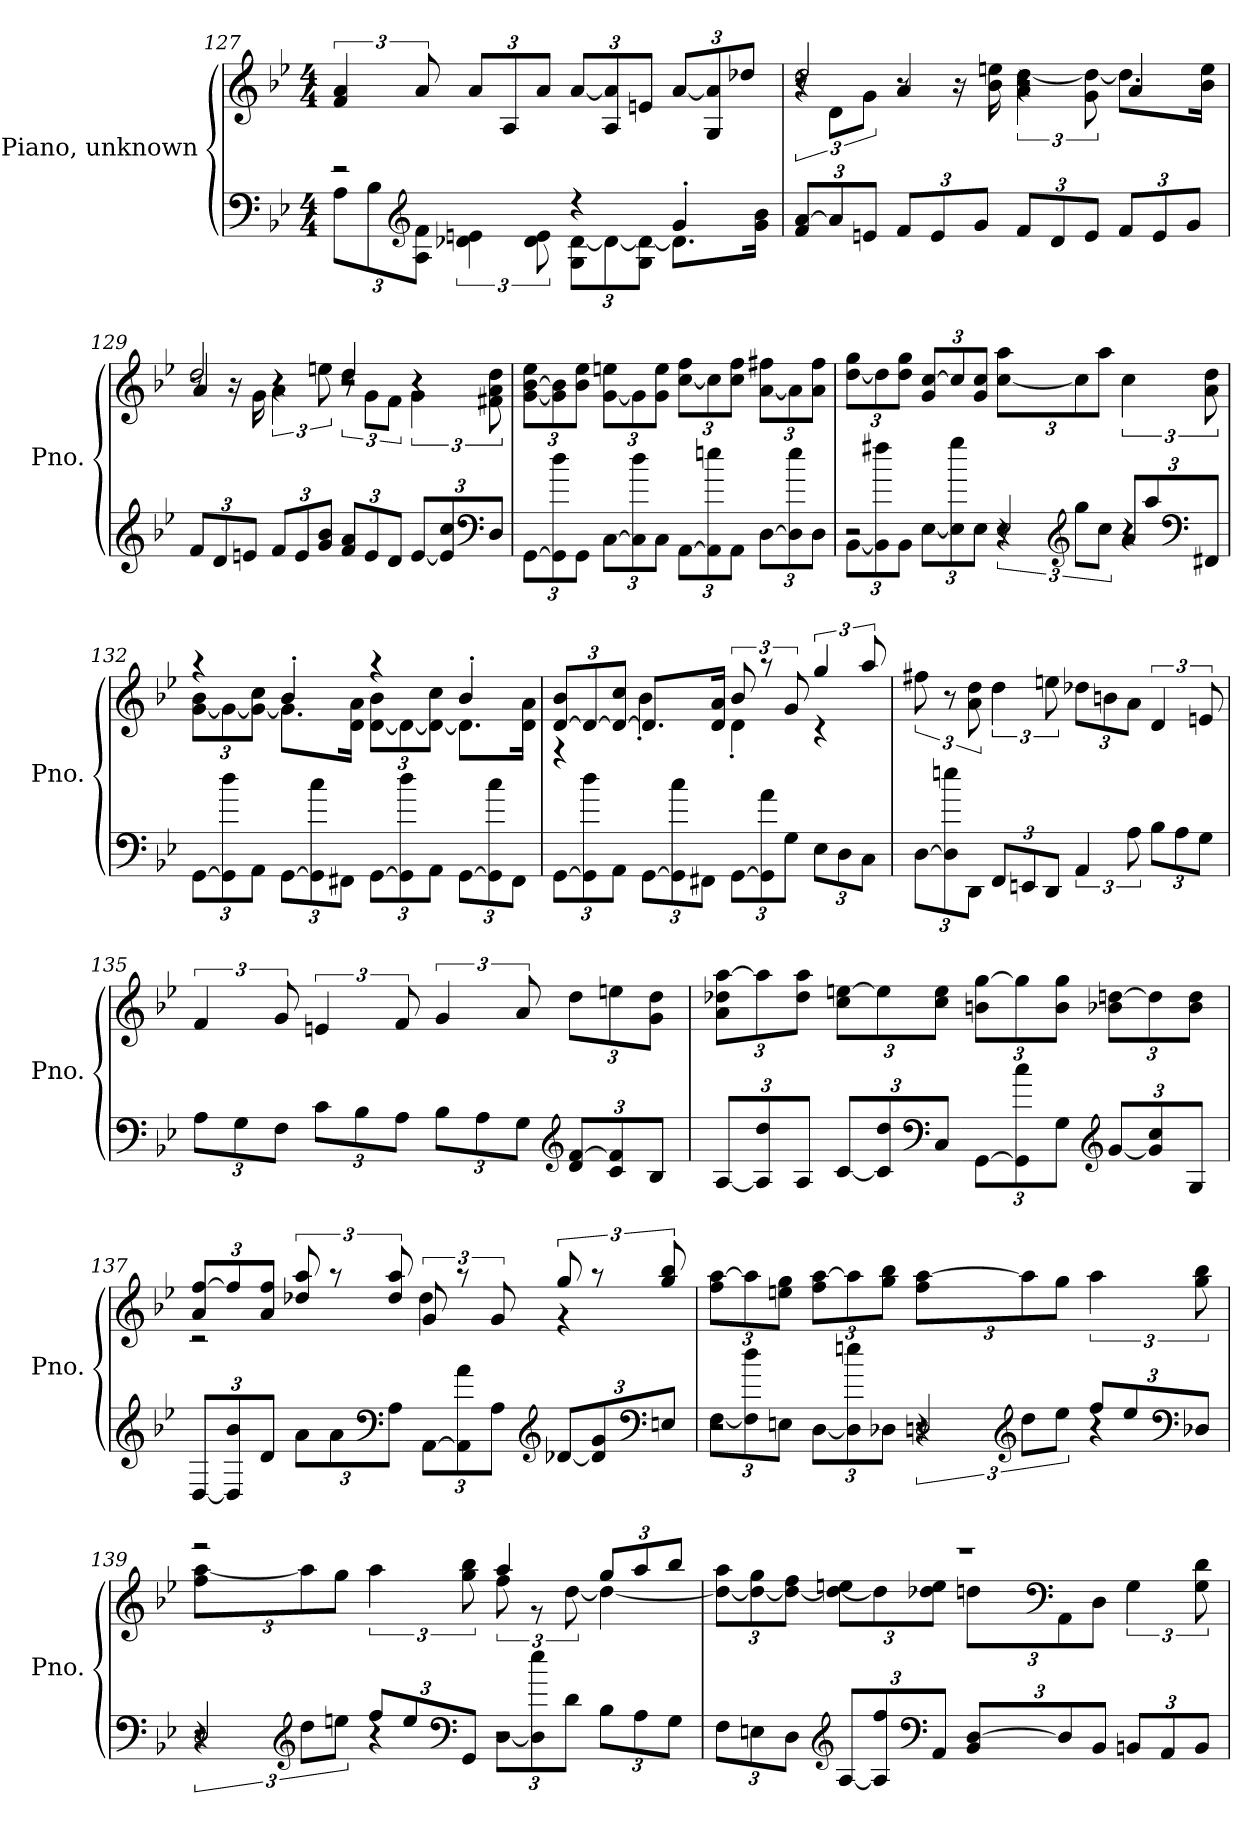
**kern	**kern
*part1	*part1
*staff2	*staff1
*I"Piano, unknown	*
*I'Pno.	*
!!LO:LB:g=z
*clefF4	*clefG2
*k[b-e-]	*k[b-e-]
*M4/4	*M4/4
=127	=127
*^	*
*	*Xbrackettup	*
2r	12A\L	6f/ 6a/
.	12B-\	.
*clefG2	*	*
.	12A\ 12f\J	12a/
*	*brackettup	*Xbrackettup
.	6d-X\ 6en\	12a/L
.	.	12A/
.	12d-\ 12e\	12a/J
*	*Xbrackettup	*
4r	12G\ [12d-\L	[12a/L
.	12d-\_	12A/ 12a/]
.	12G\ 12d-\_J	12en/J
4g'/	8.d-\L]	[12a/L
.	.	12G/ 12a/]
.	.	12dd-X/J
.	16g\ 16b-\Jk	.
*v	*v	*
=128	=128
*	*^
*	*	*brackettup
*	*	*^
12f/ [12a/L	2dd/	12r	4r
12a/]	.	12d\L	.
12en/J	.	12g\J	.
12f/L	.	8r	4a/
12e/	.	.	.
.	.	16r	.
12g/J	.	.	.
.	.	16b-\ 16een\	.
12f/L	2r	6a\ [6dd\	4r
12d/	.	.	.
12e/J	.	12g\ 12dd\_	.
12f/L	.	8.dd\L]	4a/
12e/	.	.	.
12g/J	.	.	.
.	.	16b-\ 16ee\Jk	.
!!LO:LB:g=z	!!	!!
=129	=129	=129	=129
12f/L	2dd/	8r	4a/
12d/	.	.	.
.	.	16r	.
12en/J	.	.	.
.	.	16g\	.
12f/L	.	6a\	4r
12e/	.	.	.
12g/ 12b-/J	.	12een\	.
12f/ 12a/L	4dd/	12r	2r
12e/	.	12g\L	.
12d/J	.	12f\J	.
[12e/L	4r	6g\	.
12e/] 12cc/	.	.	.
*clefF4	*	*	*
12D/J	.	12f#X\ 12a\ 12dd\	.
*	*v	*v	*v
=130	=130
*	*Xbrackettup
[12GG\L	[12g\ [12b-\ 12ee-\L
12GG\] 12dd\	12g\] 12b-\]
12GG\J	12b-\ 12ee-\J
[12C\L	[12g\ 12een\L
12C\] 12dd\	12g\]
12C\J	12g\ 12ee\J
[12AA\L	[12cc\ 12ff\L
12AA\] 12een\	12cc\]
12AA\J	12cc\ 12ff\J
[12D\L	[12a\ 12ff#X\L
12D\] 12ee\	12a\]
12D\J	12a\ 12ff#\J
!!LO:LB:g=z
=131	=131
*^	*
*	*^	*
2r	[12BB-\L	2r	[12dd\ 12gg\L
.	12BB-\] 12ff#X\	.	12dd\]
.	12BB-\J	.	12dd\ 12gg\J
.	[12E-\L	.	12g/ [12cc/L
.	12E-\] 12gg\	.	12cc/]
.	12E-\J	.	12g/ 12cc/J
*	*brackettup	*	*
4r	12r	2E-/	[12cc\ 12aa\L
*clefG2	*	*	*
.	12gg\L	.	12cc\]
.	12cc\J	.	12aa\J
*Xbrackettup	*	*	*brackettup
12a/L	4r	.	6cc\
12aa/	.	.	.
*clefF4	*	*	*
12FF#X/J	.	.	12a\ 12dd\
*v	*v	*v	*
=132	=132
*	*^
*	*	*Xbrackettup
[12GG\L	4r	[12g\ 12b-\L
12GG\] 12dd\	.	12g\_
12AA\J	.	12g\_ 12cc\J
[12GG\L	4b-'/	8.g\L]
12GG\] 12cc\	.	.
12FF#X\J	.	.
.	.	16d\ 16a\Jk
[12GG\L	4r	[12d\ 12b-\L
12GG\] 12dd\	.	12d\_
12AA\J	.	12d\_ 12cc\J
[12GG\L	4b-'/	8.d\L]
12GG\] 12cc\	.	.
12FF#\J	.	.
.	.	16d\ 16a\Jk
!!LO:LB:g=z	!!
=133	=133	=133
[12GG\L	[12d/ 12b-/L	4r
12GG\] 12dd\	12d/_	.
12AA\J	12d/_ 12cc/J	.
[12GG\L	8.d/L]	4b-'\
12GG\] 12cc\	.	.
12FF#X\J	.	.
.	16d/ 16a/Jk	.
*	*brackettup	*
[12GG\L	12b-/	4d'\
12GG\] 12a\	12r	.
12G\J	12g/	.
12E-\L	6gg/	4r
12D\	.	.
12C\J	12aa/	.
*	*v	*v
=134	=134
[12D\L	12ff#X\
12D\] 12een\	12r
12DD\J	12a\ 12dd\
12FF/L	6dd\
12EEn/	.
12DD/J	12een\
*brackettup	*Xbrackettup
6AA/	12dd-X\L
.	12bn\
12A\	12a\J
*Xbrackettup	*brackettup
12B-\L	6d/
12A\	.
12G\J	12en/
!!LO:PB:g=z
=135	=135
12A\L	6f/
12G\	.
12F\J	12g/
12c\L	6en/
12B-\	.
12A\J	12f/
12B-\L	6g/
12A\	.
12G\J	12a/
*clefG2	*
*	*Xbrackettup
12d/ [12f/L	12dd\L
12c/ 12f/]	12een\
12B-/J	12g\ 12dd\J
=136	=136
[12A/L	12a\ 12dd-X\ [12aa\L
12A/] 12dd/	12aa\]
12A/J	12dd-\ 12aa\J
[12c/L	12cc\ [12een\L
12c/] 12dd/	12ee\]
*clefF4	*
12C/J	12cc\ 12ee\J
[12GG\L	12bn\ [12gg\L
12GG\] 12cc\	12gg\]
12G\J	12b\ 12gg\J
*clefG2	*
[12g/L	12b-X\ [12ddn\L
12g/] 12cc/	12dd\]
12G/J	12b-\ 12dd\J
!!LO:LB:g=z
=137	=137
*	*^
[12D/L	12a/ [12ff/L	2r
12D/] 12b-/	12ff/]	.
12d/J	12a/ 12ff/J	.
*	*brackettup	*
12a\L	12dd-X/ 12aa/	.
12a\	12r	.
*clefF4	*	*
12A\J	12dd-/ 12aa/	.
[12AA\L	12g/	4dd-\
12AA\] 12a\	12r	.
12A\J	12g/	.
*clefG2	*	*
[12d-X/L	12gg/	4r
12d-/] 12g/	12r	.
*clefF4	*	*
12En/J	12gg/ 12bb-/	.
*	*v	*v
=138	=138
*^	*
*	*^	*
*	*	*	*Xbrackettup
2r	[12F\L	2r	12ff\ [12aa\L
.	12F\] 12dd\	.	12aa\]
.	12En\J	.	12een\ 12gg\J
.	[12D\L	.	12ff\ [12aa\L
.	12D\] 12een\	.	12aa\]
.	12D-X\J	.	12gg\ 12bb-\J
*	*brackettup	*	*
4r	12r	2Dn/	12ff\ [12aa\L
*clefG2	*	*	*
.	12dd\L	.	12aa\]
.	12ee\J	.	12gg\J
*Xbrackettup	*	*	*brackettup
12ff/L	4r	.	6aa\
12ee/	.	.	.
*clefF4	*	*	*
12D-X/J	.	.	12gg\ 12bb-\
!!LO:LB:g=z
=139	=139	=139	=139
*	*	*	*^
*	*brackettup	*	*	*Xbrackettup
4r	12r	2D/	2r	12ff\ [12aa\L
*clefG2	*	*	*	*
.	12dd\L	.	.	12aa\]
.	12een\J	.	.	12gg\J
*Xbrackettup	*	*	*	*brackettup
12ff/L	4r	.	.	6aa\
12ee/	.	.	.	.
*clefF4	*	*	*	*
12GG/J	.	.	.	12gg\ 12bb-\
2r	[12D\L	2r	4aa/	12ff\
.	12D\] 12ee\	.	.	12r
.	12d\J	.	.	[12dd\
*	*	*	*Xbrackettup	*
.	12B-\L	.	12gg/L	4dd\_
.	12A\	.	12aa/	.
.	12G\J	.	12bb-/J	.
*v	*v	*v	*	*
=140	=140	=140
12F\L	1r	12dd\_ 12aa\L
12En\	.	12dd\_ 12gg\
12D\J	.	12dd\_ 12ff\J
*clefG2	*	*
[12A/L	.	12dd\_ 12een\L
12A/] 12ff/	.	12dd\]
*clefF4	*	*
12AA/J	.	12dd-X\ 12ee\J
12BB-/ [12D/L	.	12ddn\L
*	*clefF4	*
12D/]	.	12AA\
12BB-/J	.	12D\J
*	*	*brackettup
12BBn/L	.	6G\
12AA/	.	.
12BB/J	.	12G\ 12d\
*	*v	*v
=	=
*-	*-
